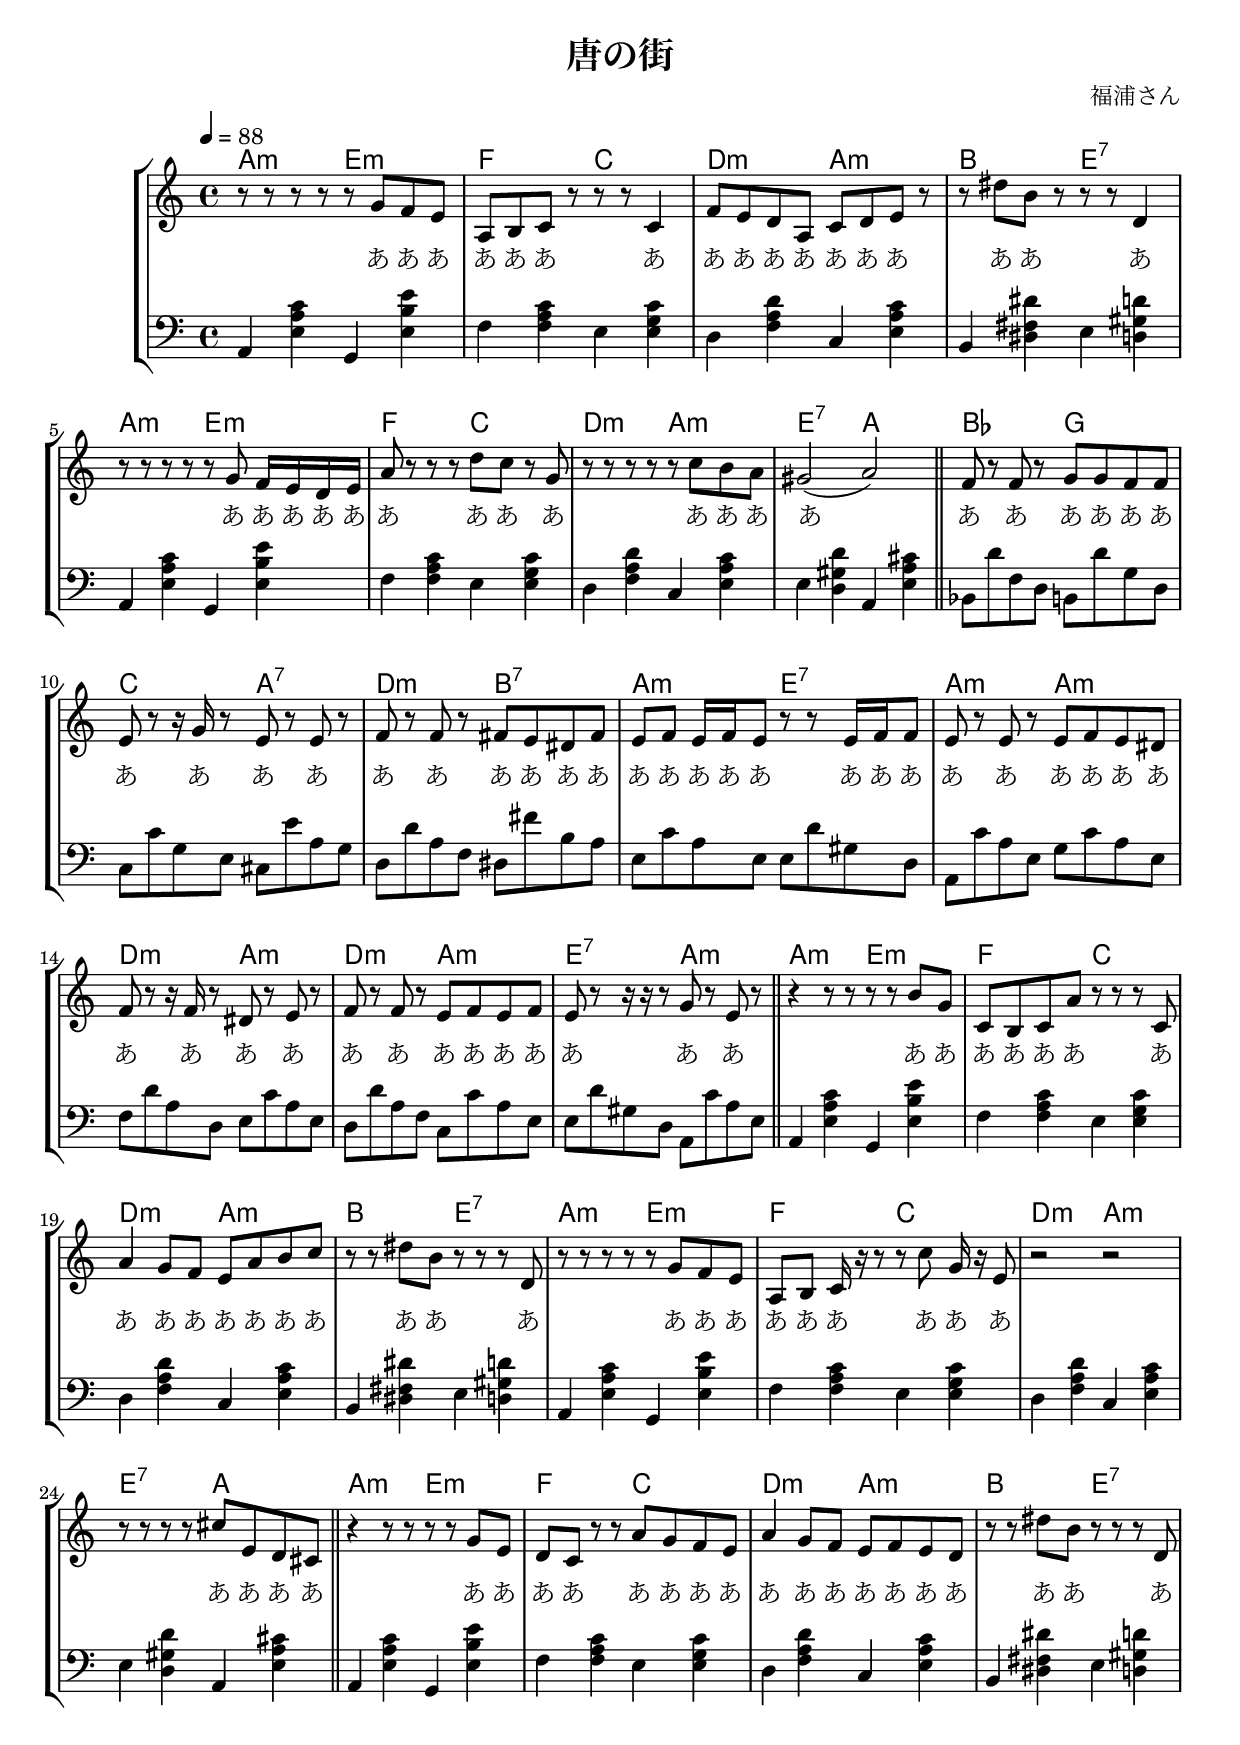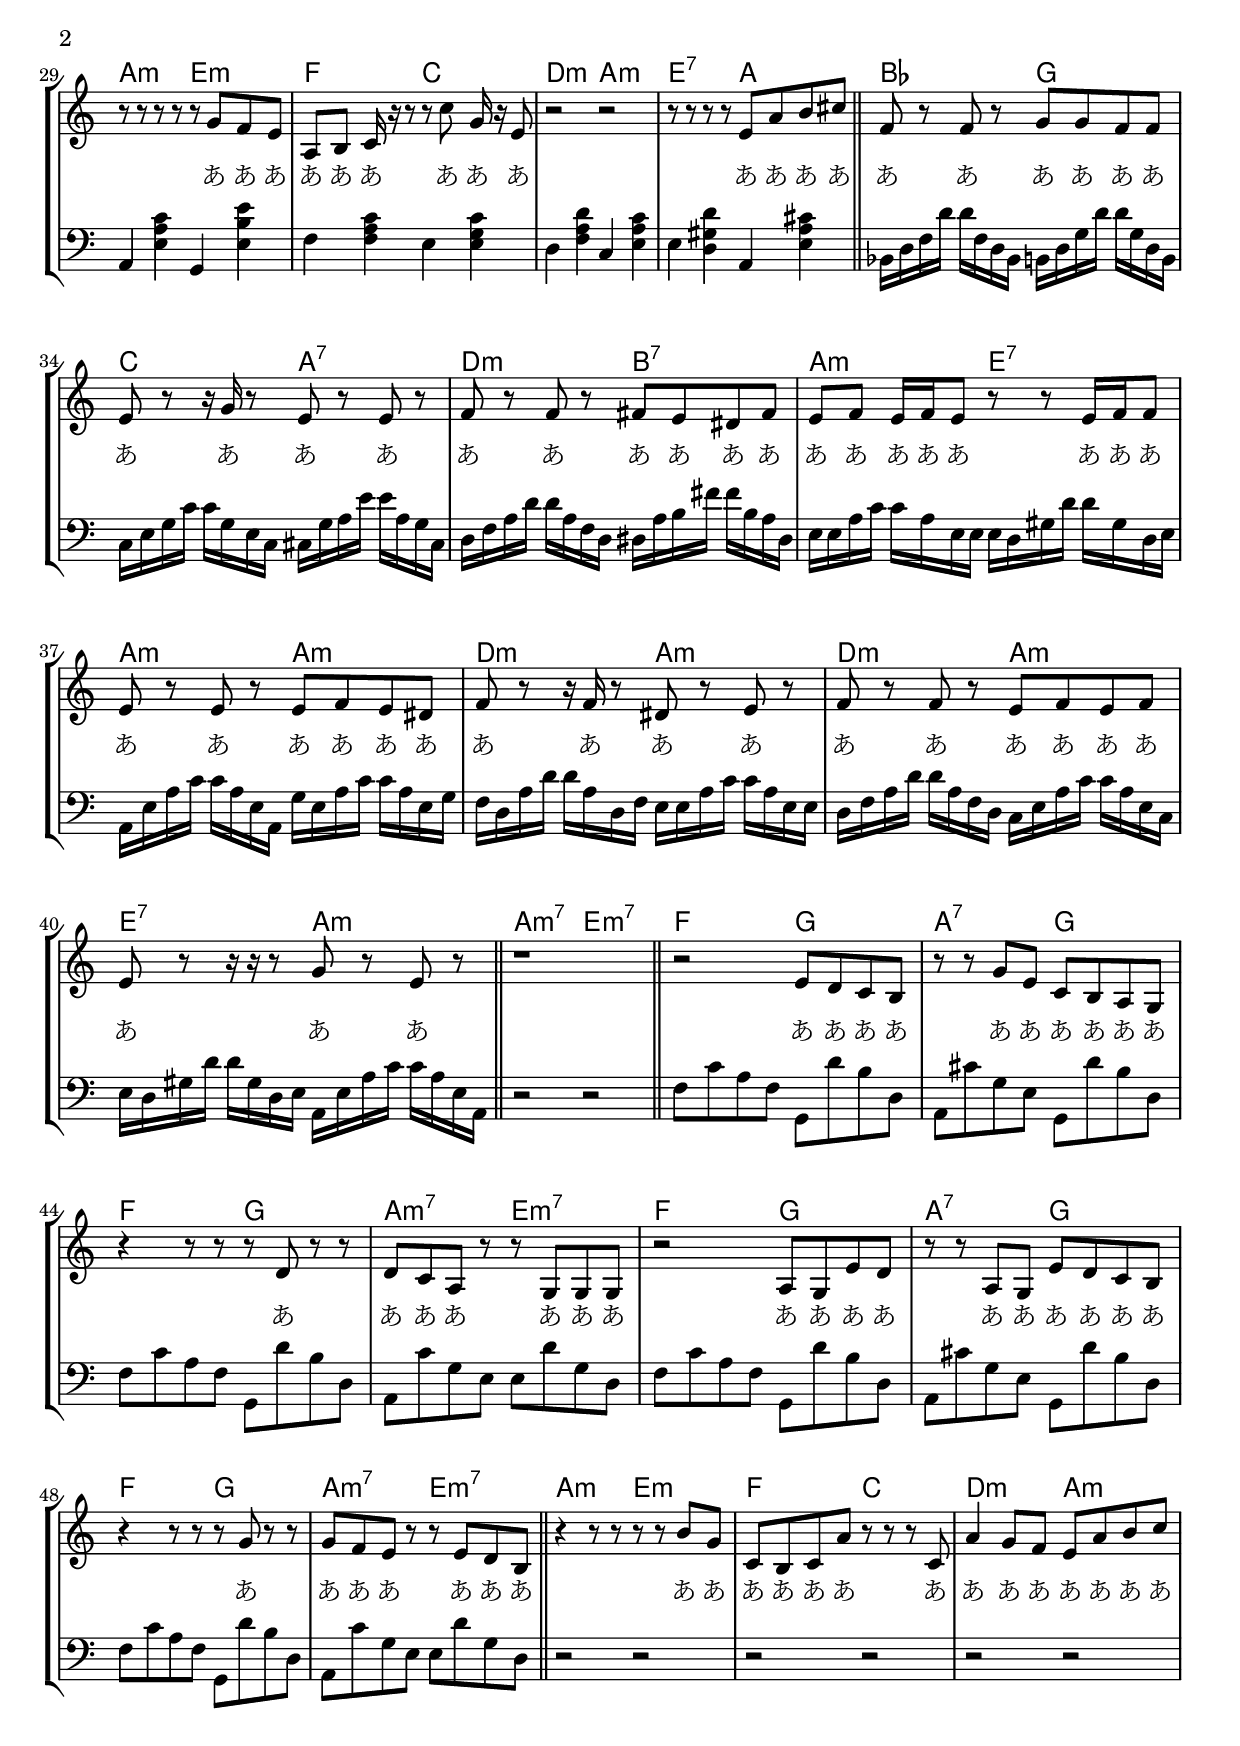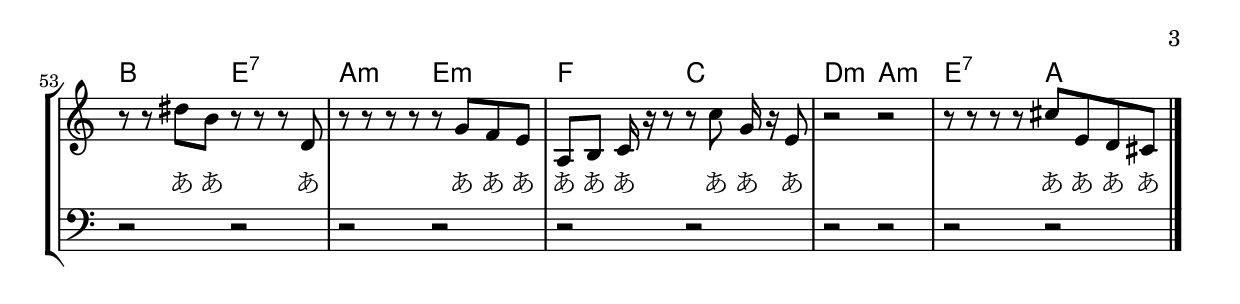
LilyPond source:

\version "2.12.1"

\header {
	title = \markup {唐の街}
	composer = \markup \center-column {福浦さん}
}

harmony = \chordmode {
	a2:m e:m f c d:m a:m b e:7 a:m e:m f c d:m a:m e:7 a 

	bes g c a:7 d:m b:7 a:m e:7 a:m a:m d:m a:m d:m a:m e:7 a:m 

	a:m e:m f c d:m a:m b e:7 a:m e:m f c d:m a:m e:7 a 

	a:m e:m f c d:m a:m b e:7 a:m e:m f c d:m a:m e:7 a 

	bes g c a:7 d:m b:7 a:m e:7 a:m a:m d:m a:m d:m a:m e:7 a:m 

	a:min7 e:min7 

	f g a:7 g f g a:min7 e:min7 f g a:7 g f g a:min7 e:min7 

	a:m e:m f c d:m a:m b e:7 a:m e:m f c d:m a:m e:7 a 
}

melody = {
	\set Staff.midiInstrument = #"Acoustic Guitar (nylon)"
		\key c \major
	\tempo 4 = 88
 r8  r8  r8  r8  r8  g'8  f'8  e'8 
	a8  b8  c'8  r8  r8  r8  c'4 
	f'8  e'8  d'8  a8  c'8  d'8  e'8  r8 
	r8  dis''8  b'8  r8  r8  r8  d'4 
	r8  r8  r8  r8  r8  g'8  f'16  e'16  d'16  e'16 
	a'8  r8  r8  r8  d''8  c''8  r8  g'8 
	r8  r8  r8  r8  r8  c''8  b'8  a'8 
	gis'2  (a'2)
	\set Staff.midiInstrument = #"Alto Sax"
	 f'8  r8  f'8  r8  g'8  g'8  f'8  f'8 
	e'8  r8  r16  g'16  r8  e'8  r8  e'8  r8 
	f'8  r8  f'8  r8  fis'8  e'8  dis'8  fis'8 
	e'8  f'8  e'16  f'16  e'8  r8  r8  e'16  f'16  f'8 
	e'8  r8  e'8  r8  e'8  f'8  e'8  dis'8 
	f'8  r8  r16  f'16  r8  dis'8  r8  e'8  r8 
	f'8  r8  f'8  r8  e'8  f'8  e'8  f'8 
	e'8  r8  r16  r16  r8  g'8  r8  e'8  r8
	\set Staff.midiInstrument = #"Acoustic Guitar (nylon)"
	 r4  r8  r8  r8  r8  b'8  g'8 
	c'8  b8  c'8  a'8  r8  r8  r8  c'8 
	a'4  g'8  f'8  e'8  a'8  b'8  c''8 
	r8  r8  dis''8  b'8  r8  r8  r8  d'8 
	r8  r8  r8  r8  r8  g'8  f'8  e'8 
	a8  b8  c'16  r16  r8  r8  c''8  g'16  r16  e'8 
	r2  r2 
	r8  r8  r8  r8  cis''8  e'8  d'8  cis'8
	\set Staff.midiInstrument = #"Acoustic Guitar (nylon)"
	 r4  r8  r8  r8  r8  g'8  e'8 
	d'8  c'8  r8  r8  a'8  g'8  f'8  e'8 
	a'4  g'8  f'8  e'8  f'8  e'8  d'8 
	r8  r8  dis''8  b'8  r8  r8  r8  d'8 
	r8  r8  r8  r8  r8  g'8  f'8  e'8 
	a8  b8  c'16  r16  r8  r8  c''8  g'16  r16  e'8 
	r2  r2 
	r8  r8  r8  r8  e'8  a'8  b'8  cis''8
	\set Staff.midiInstrument = #"Alto Sax"
	 f'8  r8  f'8  r8  g'8  g'8  f'8  f'8 
	e'8  r8  r16  g'16  r8  e'8  r8  e'8  r8 
	f'8  r8  f'8  r8  fis'8  e'8  dis'8  fis'8 
	e'8  f'8  e'16  f'16  e'8  r8  r8  e'16  f'16  f'8 
	e'8  r8  e'8  r8  e'8  f'8  e'8  dis'8 
	f'8  r8  r16  f'16  r8  dis'8  r8  e'8  r8 
	f'8  r8  f'8  r8  e'8  f'8  e'8  f'8 
	e'8  r8  r16  r16  r8  g'8  r8  e'8  r8
	r1   
	\set Staff.midiInstrument = #"Viola"
	 r2  e'8  d'8  c'8  b8 
	r8  r8  g'8  e'8  c'8  b8  a8  g8 
	r4  r8  r8  r8  d'8  r8  r8 
	d'8  c'8  a8  r8  r8  g8  g8  g8 
	r2  a8  g8  e'8  d'8 
	r8  r8  a8  g8  e'8  d'8  c'8  b8 
	r4  r8  r8  r8  g'8  r8  r8 
	g'8  f'8  e'8  r8  r8  e'8  d'8  b8
	\set Staff.midiInstrument = #"Acoustic Guitar (nylon)"
	 r4  r8  r8  r8  r8  b'8  g'8 
	c'8  b8  c'8  a'8  r8  r8  r8  c'8 
	a'4  g'8  f'8  e'8  a'8  b'8  c''8 
	r8  r8  dis''8  b'8  r8  r8  r8  d'8 
	r8  r8  r8  r8  r8  g'8  f'8  e'8 
	a8  b8  c'16  r16  r8  r8  c''8  g'16  r16  e'8 
	r2  r2 
	r8  r8  r8  r8  cis''8  e'8  d'8  cis'8
	\bar "|."
}

words = \lyricmode {
	あ  あ  あ  あ  あ  あ  あ  あ  あ  あ  あ  あ  あ  あ  あ  あ  あ  あ  あ  あ  あ  あ  あ  あ  あ  あ  あ  あ  あ  あ  
	あ  あ  あ  あ  あ  あ  あ  あ  あ  あ  あ  あ  あ  あ  あ  あ  あ  あ  あ  あ  あ  あ  あ  あ  あ  あ  あ  あ  あ  あ  あ  あ  あ  あ  あ  あ  あ  あ  あ  あ  あ  あ  あ  
	あ  あ  あ  あ  あ  あ  あ  あ  あ  あ  あ  あ  あ  あ  あ  あ  あ  あ  あ  あ  あ  あ  あ  あ  あ  あ  あ  あ  あ  あ  
	あ  あ  あ  あ  あ  あ  あ  あ  あ  あ  あ  あ  あ  あ  あ  あ  あ  あ  あ  あ  あ  あ  あ  あ  あ  あ  あ  あ  あ  あ  あ  
	あ  あ  あ  あ  あ  あ  あ  あ  あ  あ  あ  あ  あ  あ  あ  あ  あ  あ  あ  あ  あ  あ  あ  あ  あ  あ  あ  あ  あ  あ  あ  あ  あ  あ  あ  あ  あ  あ  あ  あ  あ  あ  あ  
	
	あ  あ  あ  あ  あ  あ  あ  あ  あ  あ  あ  あ  あ  あ  あ  あ  あ  あ  あ  あ  あ  あ  あ  あ  あ  あ  あ  あ  あ  あ  あ  あ  あ  あ  
	あ  あ  あ  あ  あ  あ  あ  あ  あ  あ  あ  あ  あ  あ  あ  あ  あ  あ  あ  あ  あ  あ  あ  あ  あ  あ  あ  あ  あ  あ  
}

tempochange = {
	\tempo 4 = 88
	r1 | r1 | r1 | r1 | r1 | r1 | r1 | r1 \bar "||"
	\tempo 4 = 88
	r1 | r1 | r1 | r1 | r1 | r1 | r1 | r1 \bar "||"
	\tempo 4 = 88
	r1 | r1 | r1 | r1 | r1 | r1 | r1 | r1 \bar "||"
	\tempo 4 = 88
	r1 | r1 | r1 | r1 | r1 | r1 | r1 | r1 \bar "||"
	\tempo 4 = 88
	r1 | r1 | r1 | r1 | r1 | r1 | r1 | r1 \bar "||"
	\tempo 4 = 88
	r1 \bar "||"
	\tempo 4 = 88
	r1 | r1 | r1 | r1 | r1 | r1 | r1 | r1 \bar "||"
	\tempo 4 = 88
	r1 | r1 | r1 | r1 | r1 | r1 | r1 | r1 \bar "|."
}

mainacc = {
	\clef bass
	\set Staff.midiInstrument = #"Acoustic Guitar (nylon)"
	\key c \major
	\tempo 4 = 88
	a,4 <e a c'>4
	g,4 <e b e'>4
	f4 <f a c'>4
	e4 <e g c'>4
	d4 <f a d'>4
	c4 <e a c'>4
	b,4 <dis fis dis'>4
	e4 <d gis d'>4
	a,4 <e a c'>4
	g,4 <e b e'>4
	f4 <f a c'>4
	e4 <e g c'>4
	d4 <f a d'>4
	c4 <e a c'>4
	e4 <d gis d'>4
	a,4 <e a cis'>4
	\bar "||"

	\set Staff.midiInstrument = #"Acoustic Guitar (nylon)"
	bes,8 d' f d
	b,8 d' g d
	c8 c' g e
	cis8 e' a g
	d8 d' a f
	dis8 fis' b a
	e8 c' a e
	e8 d' gis d
	a,8 c' a e
	g8 c' a e
	f8 d' a d
	e8 c' a e
	d8 d' a f
	c8 c' a e
	e8 d' gis d
	a,8 c' a e
	\bar "||"

	\set Staff.midiInstrument = #"Acoustic Guitar (nylon)"
	a,4 <e a c'>4
	g,4 <e b e'>4
	f4 <f a c'>4
	e4 <e g c'>4
	d4 <f a d'>4
	c4 <e a c'>4
	b,4 <dis fis dis'>4
	e4 <d gis d'>4
	a,4 <e a c'>4
	g,4 <e b e'>4
	f4 <f a c'>4
	e4 <e g c'>4
	d4 <f a d'>4
	c4 <e a c'>4
	e4 <d gis d'>4
	a,4 <e a cis'>4
	\bar "||"

	\set Staff.midiInstrument = #"Acoustic Guitar (nylon)"
	a,4 <e a c'>4
	g,4 <e b e'>4
	f4 <f a c'>4
	e4 <e g c'>4
	d4 <f a d'>4
	c4 <e a c'>4
	b,4 <dis fis dis'>4
	e4 <d gis d'>4
	a,4 <e a c'>4
	g,4 <e b e'>4
	f4 <f a c'>4
	e4 <e g c'>4
	d4 <f a d'>4
	c4 <e a c'>4
	e4 <d gis d'>4
	a,4 <e a cis'>4
	\bar "||"

	\set Staff.midiInstrument = #"Acoustic Guitar (nylon)"
	bes,16 d f d' d' f d bes,
	b,16 d g d' d' g d b,
	c16 e g c' c' g e c
	cis16 g a e' e' a g cis
	d16 f a d' d' a f d
	dis16 a b fis' fis' b a dis
	e16 e a c' c' a e e
	e16 d gis d' d' gis d e
	a,16 e a c' c' a e a,
	g16 e a c' c' a e g
	f16 d a d' d' a d f
	e16 e a c' c' a e e
	d16 f a d' d' a f d
	c16 e a c' c' a e c
	e16 d gis d' d' gis d e
	a,16 e a c' c' a e a,
	\bar "||"

	\set Staff.midiInstrument = #"Acoustic grand"
	r2
	r2
	\bar "||"

	\set Staff.midiInstrument = #"Electric Bass (finger)"
	f8 c' a f
	g,8 d' b d
	a,8 cis' g e
	g,8 d' b d
	f8 c' a f
	g,8 d' b d
	a,8 c' g e
	e8 d' g d
	f8 c' a f
	g,8 d' b d
	a,8 cis' g e
	g,8 d' b d
	f8 c' a f
	g,8 d' b d
	a,8 c' g e
	e8 d' g d
	\bar "||"

	\set Staff.midiInstrument = #"Acoustic grand"
	r2
	r2
	r2
	r2
	r2
	r2
	r2
	r2
	r2
	r2
	r2
	r2
	r2
	r2
	r2
	r2
	\bar "|."
}

subacc = {
	\clef bass
	\set Staff.midiInstrument = #"Acoustic grand"
	\key c \major
	\tempo 4 = 88
	r2
	r2
	r2
	r2
	r2
	r2
	r2
	r2
	r2
	r2
	r2
	r2
	r2
	r2
	r2
	r2
	\bar "||"

	\set Staff.midiInstrument = #"Electric Bass (finger)"
	bes,4.bes,8
	b,4.b,8
	c4.c8
	cis4.cis8
	d4.d8
	dis4.dis8
	e4.e8
	e4.e8
	a,4.a,8
	g4.g8
	f4.f8
	e4.e8
	d4.d8
	c4.c8
	e4.e8
	a,4.a,8
	\bar "||"

	\set Staff.midiInstrument = #"Acoustic grand"
	a,8 a,8 <e a c'>8 a,8
	g,8 g,8 <e b e'>8 g,8
	f8 f8 <f a c'>8 f8
	e8 e8 <e g c'>8 e8
	d8 d8 <f a d'>8 d8
	c8 c8 <e a c'>8 c8
	b,8 b,8 <dis fis dis'>8 b,8
	e8 e8 <d gis d'>8 e8
	a,8 a,8 <e a c'>8 a,8
	g,8 g,8 <e b e'>8 g,8
	f8 f8 <f a c'>8 f8
	e8 e8 <e g c'>8 e8
	d8 d8 <f a d'>8 d8
	c8 c8 <e a c'>8 c8
	e8 e8 <d gis d'>8 e8
	a,8 a,8 <e a cis'>8 a,8
	\bar "||"

	\set Staff.midiInstrument = #"Acoustic grand"
	a,8 a,8 <e a c'>8 a,8
	g,8 g,8 <e b e'>8 g,8
	f8 f8 <f a c'>8 f8
	e8 e8 <e g c'>8 e8
	d8 d8 <f a d'>8 d8
	c8 c8 <e a c'>8 c8
	b,8 b,8 <dis fis dis'>8 b,8
	e8 e8 <d gis d'>8 e8
	a,8 a,8 <e a c'>8 a,8
	g,8 g,8 <e b e'>8 g,8
	f8 f8 <f a c'>8 f8
	e8 e8 <e g c'>8 e8
	d8 d8 <f a d'>8 d8
	c8 c8 <e a c'>8 c8
	e8 e8 <d gis d'>8 e8
	a,8 a,8 <e a cis'>8 a,8
	\bar "||"

	\set Staff.midiInstrument = #"Electric Bass (finger)"
	bes,4.bes,8
	b,4.b,8
	c4.c8
	cis4.cis8
	d4.d8
	dis4.dis8
	e4.e8
	e4.e8
	a,4.a,8
	g4.g8
	f4.f8
	e4.e8
	d4.d8
	c4.c8
	e4.e8
	a,4.a,8
	\bar "||"

	\set Staff.midiInstrument = #"Acoustic Guitar (nylon)"
	<a, e g c'>2
	<e d g d'>2
	\bar "||"

	\set Staff.midiInstrument = #"Acoustic Guitar (nylon)"
	<f f a c'>2
	<g, d b d'>2
	<a, e g cis'>2
	<g, d b d'>2
	<f f a c'>2
	<g, d b d'>2
	<a, e g c'>2
	<e d g d'>2
	<f f a c'>2
	<g, d b d'>2
	<a, e g cis'>2
	<g, d b d'>2
	<f f a c'>2
	<g, d b d'>2
	<a, e g c'>2
	<e d g d'>2
	\bar "||"

	\set Staff.midiInstrument = #"Acoustic Guitar (nylon)"
	a,4 <e a c'>4
	g,4 <e b e'>4
	f4 <f a c'>4
	e4 <e g c'>4
	d4 <f a d'>4
	c4 <e a c'>4
	b,4 <dis fis dis'>4
	e4 <d gis d'>4
	a,4 <e a c'>4
	g,4 <e b e'>4
	f4 <f a c'>4
	e4 <e g c'>4
	d4 <f a d'>4
	c4 <e a c'>4
	e4 <d gis d'>4
	<a, e a cis'>2
	\bar "|."
}

percA = {
	\drummode {
	r1 |r1 |r1 |r1 |r1 |r1 |r1 |r1 \bar "||"
	r1 |r1 |r1 |r1 |r1 |r1 |r1 |r1 \bar "||"
	r1 |r1 |r1 |r1 |r1 |r1 |r1 |r1 \bar "||"
	r1 |r1 |r1 |r1 |r1 |r1 |r1 |r1 \bar "||"
	r1 |r1 |r1 |r1 |r1 |r1 |r1 |r1 \bar "||"
	r1 \bar "||"
	r1 |r1 |r1 |r1 |r1 |r1 |r1 |r1 \bar "||"
	r1 |r1 |r1 |r1 |r1 |r1 |r1 |r1 \bar "|."
	}
}

percB = {
	\drummode {
	r1 |r1 |r1 |r1 |r1 |r1 |r1 |r1 \bar "||"
	r1 |r1 |r1 |r1 |r1 |r1 |r1 |r1 \bar "||"
	r1 |r1 |r1 |r1 |r1 |r1 |r1 |r1 \bar "||"
	r1 |r1 |r1 |r1 |r1 |r1 |r1 |r1 \bar "||"
	r1 |r1 |r1 |r1 |r1 |r1 |r1 |r1 \bar "||"
	r1 \bar "||"
	r1 |r1 |r1 |r1 |r1 |r1 |r1 |r1 \bar "||"
	r1 |r1 |r1 |r1 |r1 |r1 |r1 |r1 \bar "|."
	}
}

percC = {
	\drummode {
	r1 |r1 |r1 |r1 |r1 |r1 |r1 |r1 \bar "||"
	r1 |r1 |r1 |r1 |r1 |r1 |r1 |r1 \bar "||"
	r1 |r1 |r1 |r1 |r1 |r1 |r1 |r1 \bar "||"
	r1 |r1 |r1 |r1 |r1 |r1 |r1 |r1 \bar "||"
	r1 |r1 |r1 |r1 |r1 |r1 |r1 |r1 \bar "||"
	r1 \bar "||"
	r1 |r1 |r1 |r1 |r1 |r1 |r1 |r1 \bar "||"
	r1 |r1 |r1 |r1 |r1 |r1 |r1 |r1 \bar "|."
	}
}

percD = {
	\drummode {
	r1 |r1 |r1 |r1 |r1 |r1 |r1 |r1 \bar "||"
	r1 |r1 |r1 |r1 |r1 |r1 |r1 |r1 \bar "||"
	r1 |r1 |r1 |r1 |r1 |r1 |r1 |r1 \bar "||"
	r1 |r1 |r1 |r1 |r1 |r1 |r1 |r1 \bar "||"
	r1 |r1 |r1 |r1 |r1 |r1 |r1 |r1 \bar "||"
	r1 \bar "||"
	r1 |r1 |r1 |r1 |r1 |r1 |r1 |r1 \bar "||"
	r1 |r1 |r1 |r1 |r1 |r1 |r1 |r1 \bar "|."
	}
}

percE = {
	\drummode {
	r1 |r1 |r1 |r1 |r1 |r1 |r1 |r1 \bar "||"
	r1 |r1 |r1 |r1 |r1 |r1 |r1 |r1 \bar "||"
	r1 |r1 |r1 |r1 |r1 |r1 |r1 |r1 \bar "||"
	r1 |r1 |r1 |r1 |r1 |r1 |r1 |r1 \bar "||"
	r1 |r1 |r1 |r1 |r1 |r1 |r1 |r1 \bar "||"
	r1 \bar "||"
	r1 |r1 |r1 |r1 |r1 |r1 |r1 |r1 \bar "||"
	r1 |r1 |r1 |r1 |r1 |r1 |r1 |r1 \bar "|."
	}
}

\score {
	<<
		\new StaffGroup <<
			\new ChordNames {\harmony}
			\new Voice = "melody" {\melody}
			\new Lyrics \lyricsto "melody" \words
			\new Staff = "mainacc" {\mainacc}
		>>
	>>
	\layout { }
}
